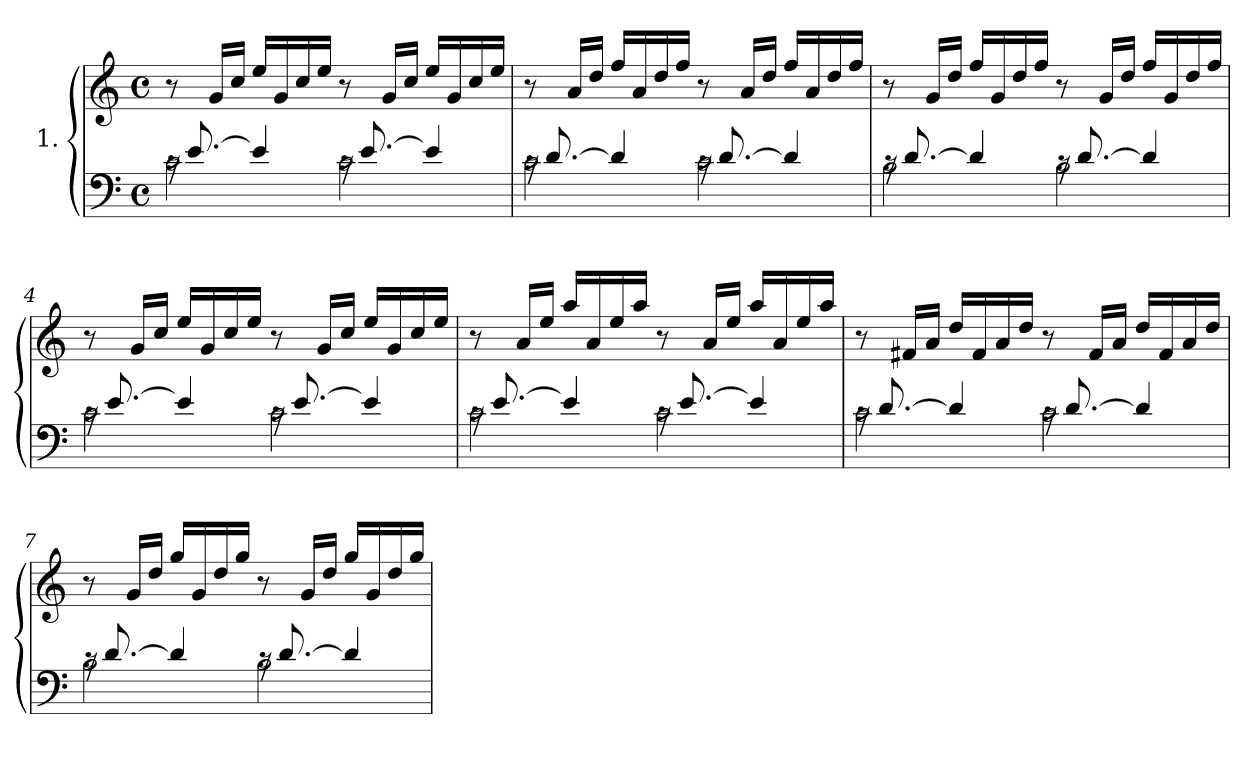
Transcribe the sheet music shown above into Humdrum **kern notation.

**kern	**kern
*part1	*part1
*staff2	*staff1
*I"1.	*
*clefF4	*clefG2
*k[]	*k[]
*M4/4	*M4/4
*met(c)	*met(c)
=1	=1
*^	*
16rc	2c\	8r
[8.e/	.	.
.	.	16g/LL
.	.	16cc/JJ
4e/]	.	16ee/LL
.	.	16g/
.	.	16cc/
.	.	16ee/JJ
16rc	2c\	8r
[8.e/	.	.
.	.	16g/LL
.	.	16cc/JJ
4e/]	.	16ee/LL
.	.	16g/
.	.	16cc/
.	.	16ee/JJ
=2	=2	=2
16rc	2c\	8r
[8.d/	.	.
.	.	16a/LL
.	.	16dd/JJ
4d/]	.	16ff/LL
.	.	16a/
.	.	16dd/
.	.	16ff/JJ
16rc	2c\	8r
[8.d/	.	.
.	.	16a/LL
.	.	16dd/JJ
4d/]	.	16ff/LL
.	.	16a/
.	.	16dd/
.	.	16ff/JJ
=3	=3	=3
16rc	2B\	8r
[8.d/	.	.
.	.	16g/LL
.	.	16dd/JJ
4d/]	.	16ff/LL
.	.	16g/
.	.	16dd/
.	.	16ff/JJ
16rc	2B\	8r
[8.d/	.	.
.	.	16g/LL
.	.	16dd/JJ
4d/]	.	16ff/LL
.	.	16g/
.	.	16dd/
.	.	16ff/JJ
!!LO:LB:g=z
=4	=4	=4
16rc	2c\	8r
[8.e/	.	.
.	.	16g/LL
.	.	16cc/JJ
4e/]	.	16ee/LL
.	.	16g/
.	.	16cc/
.	.	16ee/JJ
16rc	2c\	8r
[8.e/	.	.
.	.	16g/LL
.	.	16cc/JJ
4e/]	.	16ee/LL
.	.	16g/
.	.	16cc/
.	.	16ee/JJ
=5	=5	=5
16rc	2c\	8r
[8.e/	.	.
.	.	16a/LL
.	.	16ee/JJ
4e/]	.	16aa/LL
.	.	16a/
.	.	16ee/
.	.	16aa/JJ
16rc	2c\	8r
[8.e/	.	.
.	.	16a/LL
.	.	16ee/JJ
4e/]	.	16aa/LL
.	.	16a/
.	.	16ee/
.	.	16aa/JJ
=6	=6	=6
16rc	2c\	8r
[8.d/	.	.
.	.	16f#X/LL
.	.	16a/JJ
4d/]	.	16dd/LL
.	.	16f#/
.	.	16a/
.	.	16dd/JJ
16rc	2c\	8r
[8.d/	.	.
.	.	16f#/LL
.	.	16a/JJ
4d/]	.	16dd/LL
.	.	16f#/
.	.	16a/
.	.	16dd/JJ
!!LO:LB:g=z
=7	=7	=7
16rc	2B\	8r
[8.d/	.	.
.	.	16g/LL
.	.	16dd/JJ
4d/]	.	16gg/LL
.	.	16g/
.	.	16dd/
.	.	16gg/JJ
16rc	2B\	8r
[8.d/	.	.
.	.	16g/LL
.	.	16dd/JJ
4d/]	.	16gg/LL
.	.	16g/
.	.	16dd/
.	.	16gg/JJ
*v	*v	*
=	=
*-	*-
